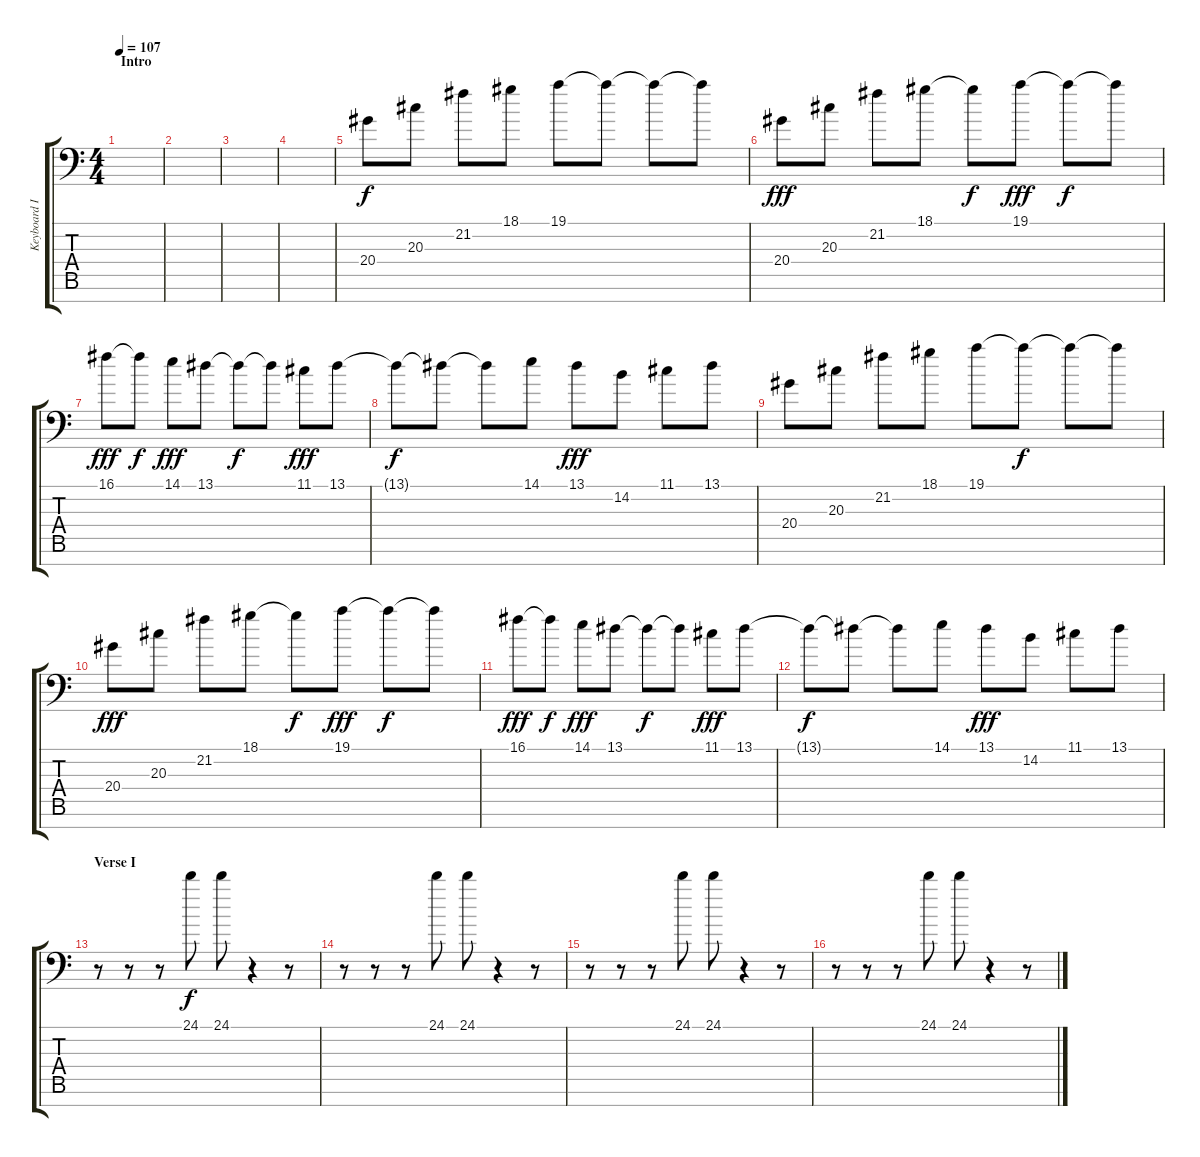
\track ("Keyboard II/Guitar II Effect" "Keyboard I") {instrument synthvoice}
\staff {score tabs}
\tuning (D4 A3 F3 C3 G2 D2 A1) {hide}
\ts (4 4)
\section ("" "Intro")
\tempo 107
\clef f4
\ks c
|
|
|
|
20.4.8 20.3.8 21.2.8 18.1.8 19.1.8 19.1{t}.8{dy f} 19.1{t}.8 19.1{t}.8 |
20.4.8{dy fff} 20.3.8 21.2.8 18.1.8 18.1{t}.8{dy f} 19.1.8{dy fff} 19.1{t}.8{dy f} 19.1{t}.8 |
16.1.8{dy fff} 16.1{t}.8{dy f} 14.1.8{dy fff} 13.1.8 13.1{t}.8{dy f} 13.1{t}.8 11.1.8{dy fff} 13.1.8 |
13.1{t}.8{dy f} 13.1{t}.8 13.1{t}.8 14.1.8 13.1.8{dy fff} 14.2.8 11.1.8 13.1.8 |
20.4.8 20.3.8 21.2.8 18.1.8 19.1.8 19.1{t}.8{dy f} 19.1{t}.8 19.1{t}.8 |
20.4.8{dy fff} 20.3.8 21.2.8 18.1.8 18.1{t}.8{dy f} 19.1.8{dy fff} 19.1{t}.8{dy f} 19.1{t}.8 |
16.1.8{dy fff} 16.1{t}.8{dy f} 14.1.8{dy fff} 13.1.8 13.1{t}.8{dy f} 13.1{t}.8 11.1.8{dy fff} 13.1.8 |
13.1{t}.8{dy f} 13.1{t}.8 13.1{t}.8 14.1.8 13.1.8{dy fff} 14.2.8 11.1.8 13.1.8 |
\section ("" "Verse I")
r.8{instrument glockenspiel} r.8 r.8 24.1.8{dy f} 24.1.8 r.4 r.8 |
r.8 r.8 r.8 24.1.8 24.1.8 r.4 r.8 |
r.8 r.8 r.8 24.1.8 24.1.8 r.4 r.8 |
r.8 r.8 r.8 24.1.8 24.1.8 r.4 r.8
